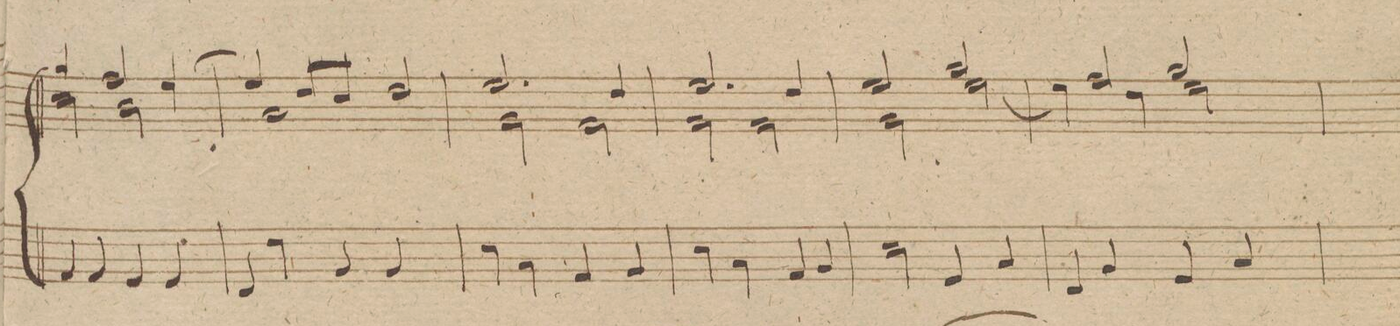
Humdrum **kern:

**kern
*I"Organo.
*clefF4
*k[f#c#g#d#]
*met(c)
*M4/4
4AA/
4AA/
4GG#/
4GG#/
=70
4FF#/
4F#\
4BB/
4BB/
=71
4E\
4C#\
4AA/
4BB/
=72
4E\
4C#\
4AA/
4BB/
=73
2E\
4GG#/
4C#/
=74
4FF#/
4BB/
4GG#/
4C#/
=75
*-
